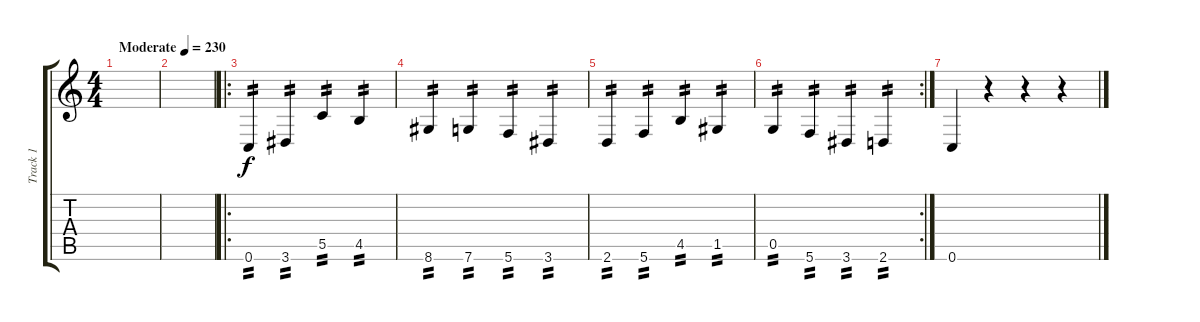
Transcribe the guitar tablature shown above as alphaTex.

\track ("Track 1" "Track 1") {instrument overdrivenguitar}
\staff {score tabs}
\tuning (D4 A3 F3 C3 G2 C2) {hide}
\ts (4 4)
\tempo (230 "Moderate")
\clef g2
\ks c
|
|
\ro
0.6.4{tp 2} 3.6.4{tp 2} 5.5.4{tp 2} 4.5.4{tp 2} |
8.6.4{tp 2} 7.6.4{tp 2} 5.6.4{tp 2} 3.6.4{tp 2} |
2.6.4{tp 2} 5.6.4{tp 2} 4.5.4{tp 2} 1.5.4{tp 2} |
\rc 2
0.5.4{tp 2} 5.6.4{tp 2} 3.6.4{tp 2} 2.6.4{tp 2} |
0.6.4 r.4 r.4 r.4
